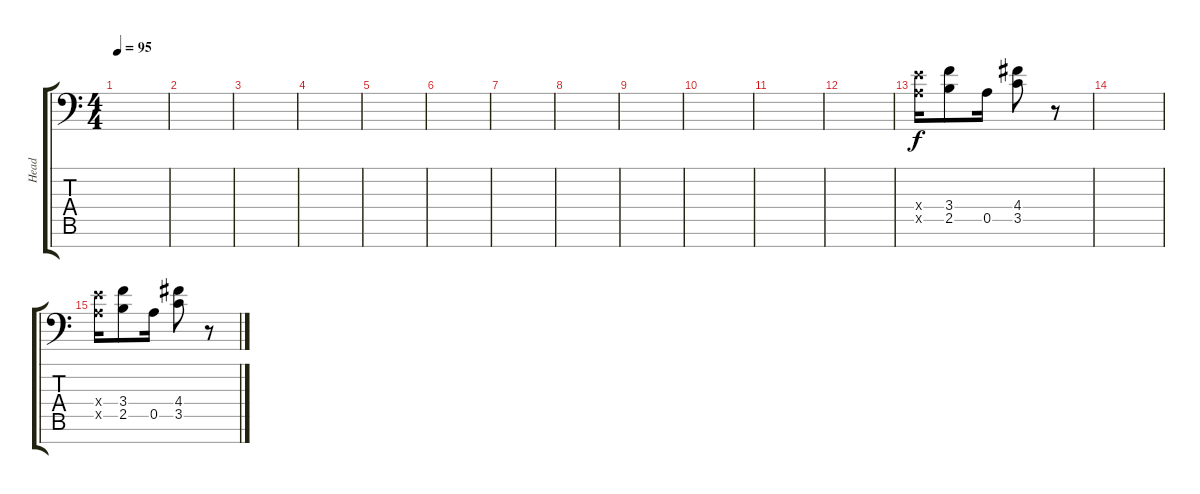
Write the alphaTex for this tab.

\track ("Head" "Head") {instrument distortionguitar}
\staff {score tabs}
\tuning (E4 B3 G3 D3 A2 E2 A1) {hide}
\ts (4 4)
\tempo 95
\clef f4
\ks c
|
|
|
|
|
|
|
|
|
|
|
|
(2.4{x} 0.5{x}).16 (3.4 2.5).8 0.5.16 (4.4 3.5).8 r.8 |
|
(2.4{x} 0.5{x}).16 (3.4 2.5).8 0.5.16 (4.4 3.5).8 r.8
